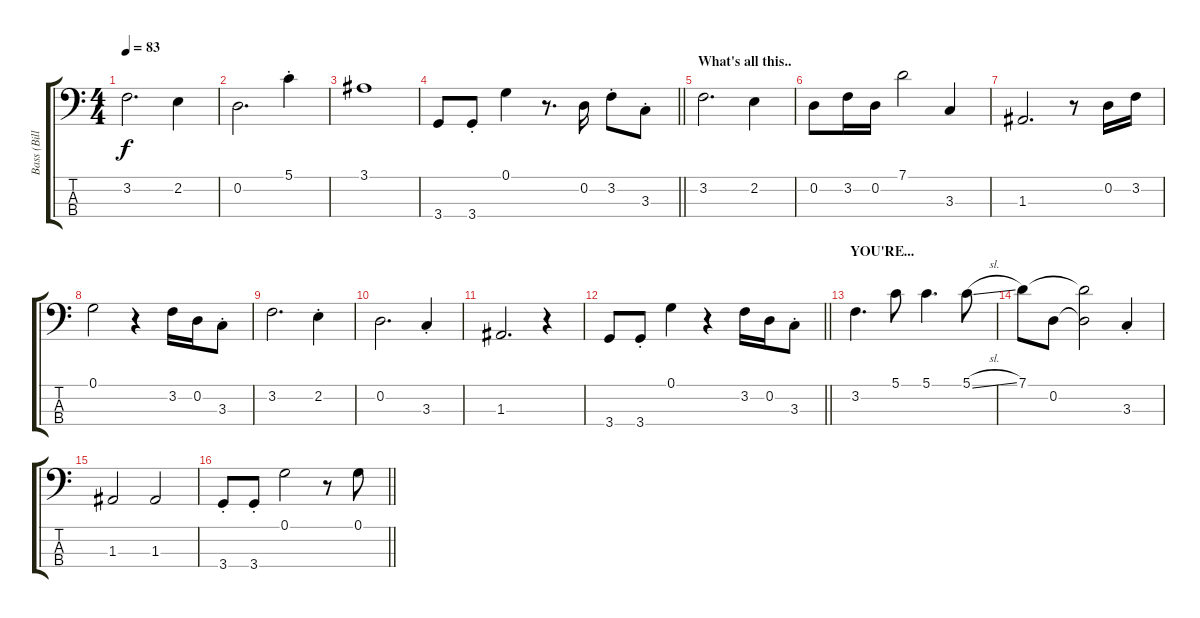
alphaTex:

\track ("Bass (Bill)" "Bass (Bill") {instrument electricbassfinger}
\staff {score tabs}
\tuning (G2 D2 A1 E1) {hide}
\ts (4 4)
\tempo 83
\clef f4
\ks c
3.2.2{d dy f} 2.2.4 |
0.2.2{d} 5.1{st}.4 |
3.1.1 |
\barLineRight lightlight
3.4.8 3.4{st}.8 0.1.4 r.8{d} 0.2.16 3.2{st}.8 3.3{st}.8 |
\section ("" "What's all this..")
3.2.2{d} 2.2.4 |
0.2.8 3.2.16 0.2.16 7.1.2 3.3.4 |
1.3.2{d} r.8 0.2.16 3.2.16 |
0.1.2 r.4 3.2.16 0.2.16 3.3{st}.8 |
3.2.2{d} 2.2{st}.4 |
0.2.2{d} 3.3{st}.4 |
1.3.2{d} r.4 |
\barLineRight lightlight
3.4.8 3.4{st}.8 0.1.4 r.4 3.2.16 0.2.16 3.3{st}.8 |
\section ("" "YOU'RE...")
3.2.4{d} 5.1.8 5.1.4{d} 5.1{sl}.8 |
7.1.8 0.2.8 (7.1{t} 0.2{t}).2 3.3{st}.4 |
1.3.2 1.3.2 |
\barLineRight lightlight
3.4{st}.8 3.4{st}.8 0.1.2 r.8 0.1.8
